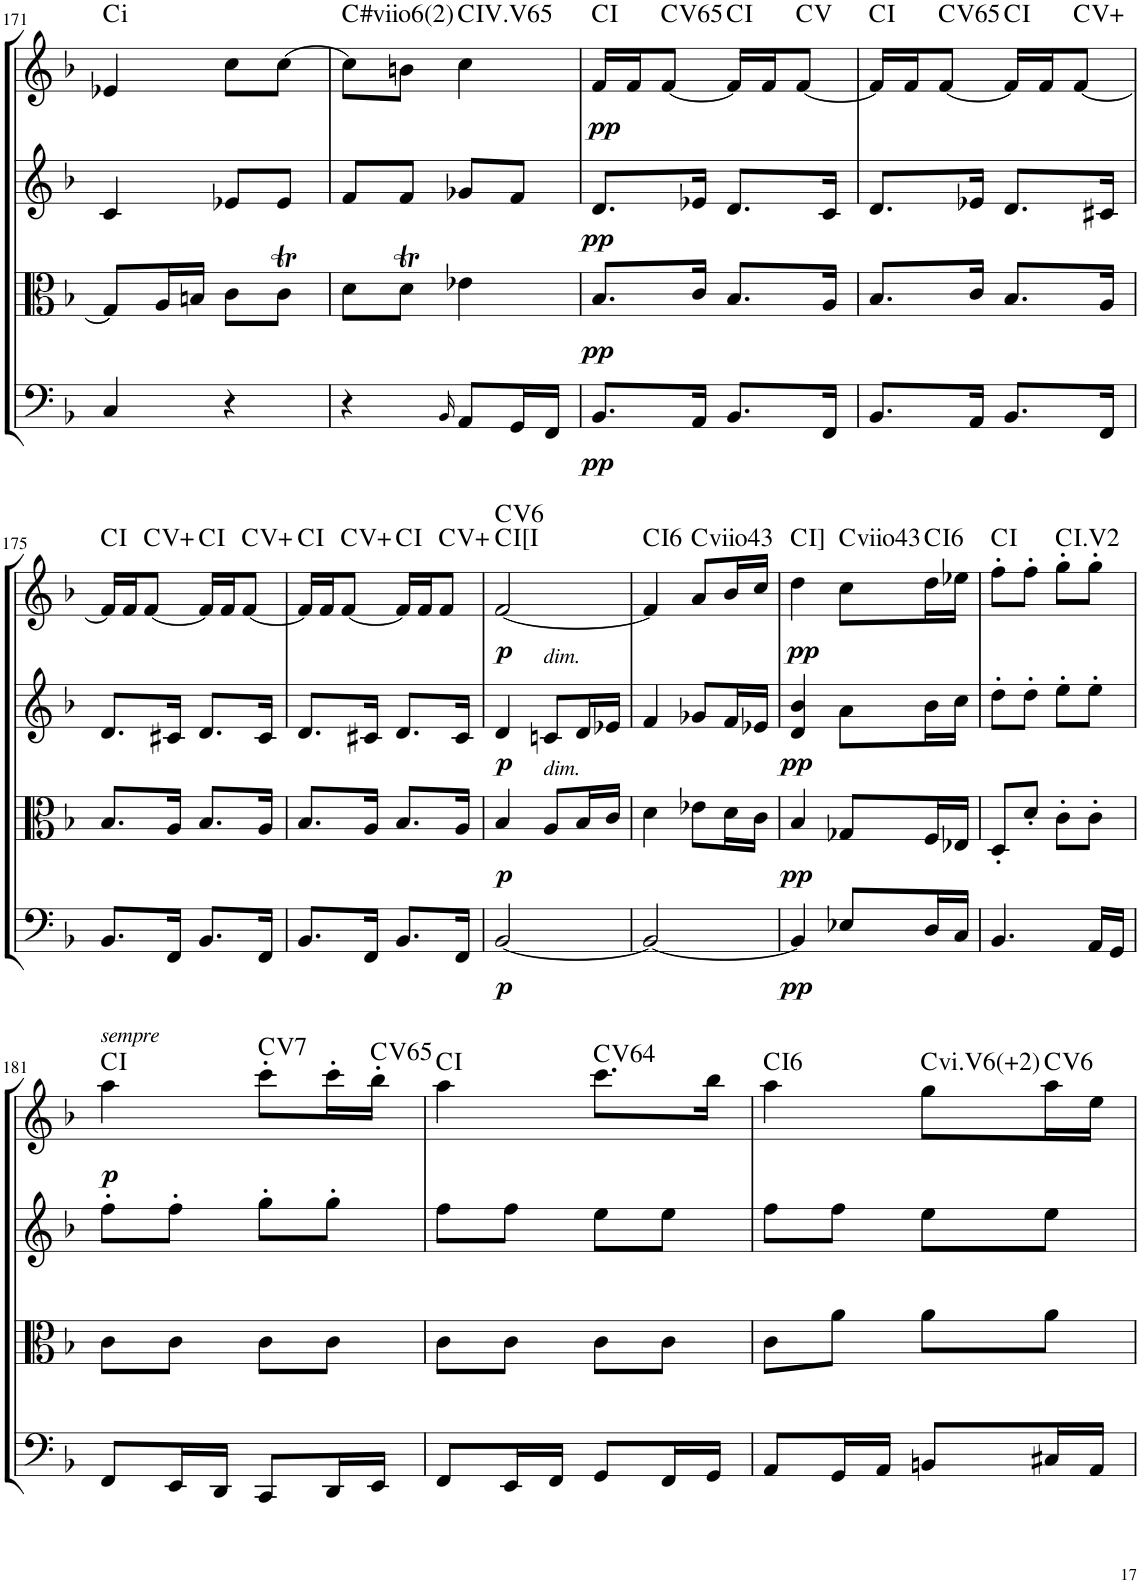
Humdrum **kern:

**kern	**dynam	**kern	**dynam	**kern	**dynam	**kern	**dynam	**harte
*part4	*part4	*part3	*part3	*part2	*part2	*part1	*part1	*part1
*staff4	*staff4	*staff3	*staff3	*staff2	*staff2	*staff1	*staff1	*
*I"Cello	*	*I"Viola	*	*I"2nd Violin	*	*I"1st Violin	*	*
*	*	*I'Vla	*	*I'Vln	*	*I'Vln	*	*
!!LO:PB:g=z
*clefF4	*	*clefC3	*	*clefG2	*	*clefG2	*	*
*k[b-]	*	*k[b-]	*	*k[b-]	*	*k[b-]	*	*
*F:	*	*F:	*	*F:	*	*F:	*	*
*M2/4	*	*M2/4	*	*M2/4	*	*M2/4	*	*
=171	=171	=171	=171	=171	=171	=171	=171	=171
!	!	!	!	!	!	!	!	!LO:H:kt=i
4C/	.	8G/L]	.	4c/	.	4e-X/	.	.
.	.	16A/L	.	.	.	.	.	.
.	.	16Bn/JJ	.	.	.	.	.	.
4r	.	8c\L	.	8e-X/L	.	8cc\L	.	.
.	.	8cT\J	.	8e-/J	.	[8cc\J	.	.
=172	=172	=172	=172	=172	=172	=172	=172	=172
!	!	!	!	!	!	!	!	!LO:H:kt=#viio
4r	.	8d\L	.	8f/L	.	8cc\L]	.	.
.	.	8dT\J	.	8f/J	.	8bn\J	.	.
16qBB-/	.	.	.	.	.	.	.	.
!	!	!	!	!	!	!	!	!LO:H:kt=65
8AA/L	.	4e-X\	.	8g-X/L	.	4cc\	.	C:maj
16GG/L	.	.	.	8f/J	.	.	.	.
16FF/JJ	.	.	.	.	.	.	.	.
=173	=173	=173	=173	=173	=173	=173	=173	=173
!	!LO:DY:b	!	!LO:DY:b	!	!LO:DY:b	!	!LO:DY:b	!
8.BB-/L	pp	8.B-/L	pp	8.d/L	pp	16f/LL	pp	C:maj
.	.	.	.	.	.	16f/J	.	.
!	!	!	!	!	!	!	!	!LO:H:kt=65
.	.	.	.	.	.	[8f/J	.	C:maj
16AA/Jk	.	16c/Jk	.	16e-X/Jk	.	.	.	.
8.BB-/L	.	8.B-/L	.	8.d/L	.	16f/LL]	.	C:maj
.	.	.	.	.	.	16f/J	.	.
.	.	.	.	.	.	[8f/J	.	C:maj
16FF/Jk	.	16A/Jk	.	16c/Jk	.	.	.	.
=174	=174	=174	=174	=174	=174	=174	=174	=174
8.BB-/L	.	8.B-/L	.	8.d/L	.	16f/LL]	.	C:maj
.	.	.	.	.	.	16f/J	.	.
!	!	!	!	!	!	!	!	!LO:H:kt=65
.	.	.	.	.	.	[8f/J	.	C:maj
16AA/Jk	.	16c/Jk	.	16e-X/Jk	.	.	.	.
8.BB-/L	.	8.B-/L	.	8.d/L	.	16f/LL]	.	C:maj
.	.	.	.	.	.	16f/J	.	.
.	.	.	.	.	.	[8f/J	.	C:maj
16FF/Jk	.	16A/Jk	.	16c#X/Jk	.	.	.	.
!!LO:LB:g=z
=175	=175	=175	=175	=175	=175	=175	=175	=175
8.BB-/L	.	8.B-/L	.	8.d/L	.	16f/LL]	.	C:maj
.	.	.	.	.	.	16f/J	.	.
.	.	.	.	.	.	[8f/J	.	C:maj
16FF/Jk	.	16A/Jk	.	16c#X/Jk	.	.	.	.
8.BB-/L	.	8.B-/L	.	8.d/L	.	16f/LL]	.	C:maj
.	.	.	.	.	.	16f/J	.	.
.	.	.	.	.	.	[8f/J	.	C:maj
16FF/Jk	.	16A/Jk	.	16c#/Jk	.	.	.	.
=176	=176	=176	=176	=176	=176	=176	=176	=176
8.BB-/L	.	8.B-/L	.	8.d/L	.	16f/LL]	.	C:maj
.	.	.	.	.	.	16f/J	.	.
.	.	.	.	.	.	[8f/J	.	C:maj
16FF/Jk	.	16A/Jk	.	16c#X/Jk	.	.	.	.
8.BB-/L	.	8.B-/L	.	8.d/L	.	16f/LL]	.	C:maj
.	.	.	.	.	.	16f/J	.	.
.	.	.	.	.	.	8f/J	.	C:maj
16FF/Jk	.	16A/Jk	.	16c#/Jk	.	.	.	.
=177	=177	=177	=177	=177	=177	=177	=177	=177
!	!LO:DY:b	!	!LO:DY:b	!	!LO:DY:b	!	!LO:DY:b	!LO:H:n=2:kt=6
[2BB-/	p	4B-/	p	4d/	p	[2f/	p	C:maj C:maj6
!	!	!	!	!LO:TX:a:i:t=dim.	!	!	!	!
!	!	!LO:TX:a:i:t=dim.	!	!	!	!	!	!
.	.	8A/L	.	8cn/L	.	.	.	.
.	.	16B-/L	.	16d/L	.	.	.	.
.	.	16c/JJ	.	16e-X/JJ	.	.	.	.
=178	=178	=178	=178	=178	=178	=178	=178	=178
!	!	!	!	!	!	!	!	!LO:H:kt=6
2BB-/_	.	4d\	.	4f/	.	4f/]	.	C:maj6
!	!	!	!	!	!	!	!	!LO:H:kt=viio
.	.	8e-X\L	.	8g-X/L	.	8a/L	.	.
.	.	16d\L	.	16f/L	.	16b-/L	.	.
.	.	16c\JJ	.	16e-X/JJ	.	16cc/JJ	.	.
=179	=179	=179	=179	=179	=179	=179	=179	=179
!	!LO:DY:b	!	!LO:DY:b	!	!LO:DY:b	!	!LO:DY:b	!
4BB-/]	pp	4B-/	pp	4d/ 4b-/	pp	4dd\	pp	C:maj
!	!	!	!	!	!	!	!	!LO:H:kt=viio
8E-X/L	.	8G-X/L	.	8a\L	.	8cc\L	.	.
!	!	!	!	!	!	!	!	!LO:H:kt=6
16D/L	.	16F/L	.	16b-\L	.	16dd\L	.	C:maj6
16C/JJ	.	16E-X/JJ	.	16cc\JJ	.	16ee-X\JJ	.	.
=180	=180	=180	=180	=180	=180	=180	=180	=180
4.BB-/	.	8D'/L	.	8dd'\L	.	8ff'\L	.	C:maj
.	.	8d'/J	.	8dd'\J	.	8ff'\J	.	.
.	.	8c'\L	.	8ee'\L	.	8gg'\L	.	C:maj(2)
16AA/LL	.	8c'\J	.	8ee'\J	.	8gg'\J	.	.
16GG/JJ	.	.	.	.	.	.	.	.
!!LO:LB:g=z
=181	=181	=181	=181	=181	=181	=181	=181	=181
!	!	!	!	!	!	!LO:TX:a:i:t=sempre	!	!
!	!	!	!	!	!	!	!LO:DY:b	!
8FF/L	.	8c\L	.	8ff'\L	.	4aa\	p	C:maj
16EE/L	.	8c\J	.	8ff'\J	.	.	.	.
16DD/JJ	.	.	.	.	.	.	.	.
!	!	!	!	!	!	!	!	!LO:H:kt=7
8CC/L	.	8c\L	.	8gg'\L	.	8ccc'\L	.	C:7
16DD/L	.	8c\J	.	8gg'\J	.	16ccc'\L	.	.
!	!	!	!	!	!	!	!	!LO:H:kt=65
16EE/JJ	.	.	.	.	.	16bb-'\JJ	.	C:maj
=182	=182	=182	=182	=182	=182	=182	=182	=182
8FF/L	.	8c\L	.	8ff\L	.	4aa\	.	C:maj
16EE/L	.	8c\J	.	8ff\J	.	.	.	.
16FF/JJ	.	.	.	.	.	.	.	.
!	!	!	!	!	!	!	!	!LO:H:kt=64
8GG/L	.	8c\L	.	8ee\L	.	8.ccc\L	.	C:maj
16FF/L	.	8c\J	.	8ee\J	.	.	.	.
16GG/JJ	.	.	.	.	.	16bb-\Jk	.	.
=183	=183	=183	=183	=183	=183	=183	=183	=183
!	!	!	!	!	!	!	!	!LO:H:kt=6
8AA/L	.	8c\L	.	8ff\L	.	4aa\	.	C:maj6
16GG/L	.	8a\J	.	8ff\J	.	.	.	.
16AA/JJ	.	.	.	.	.	.	.	.
!	!	!	!	!	!	!	!	!LO:H:kt=6
8BBn/L	.	8a\L	.	8ee\L	.	8gg\L	.	C:maj6(#2)
!	!	!	!	!	!	!	!	!LO:H:kt=6
16C#X/L	.	8a\J	.	8ee\J	.	16aa\L	.	C:maj6
16AA/JJ	.	.	.	.	.	16ee\JJ	.	.
=	=	=	=	=	=	=	=	=
*-	*-	*-	*-	*-	*-	*-	*-	*-
